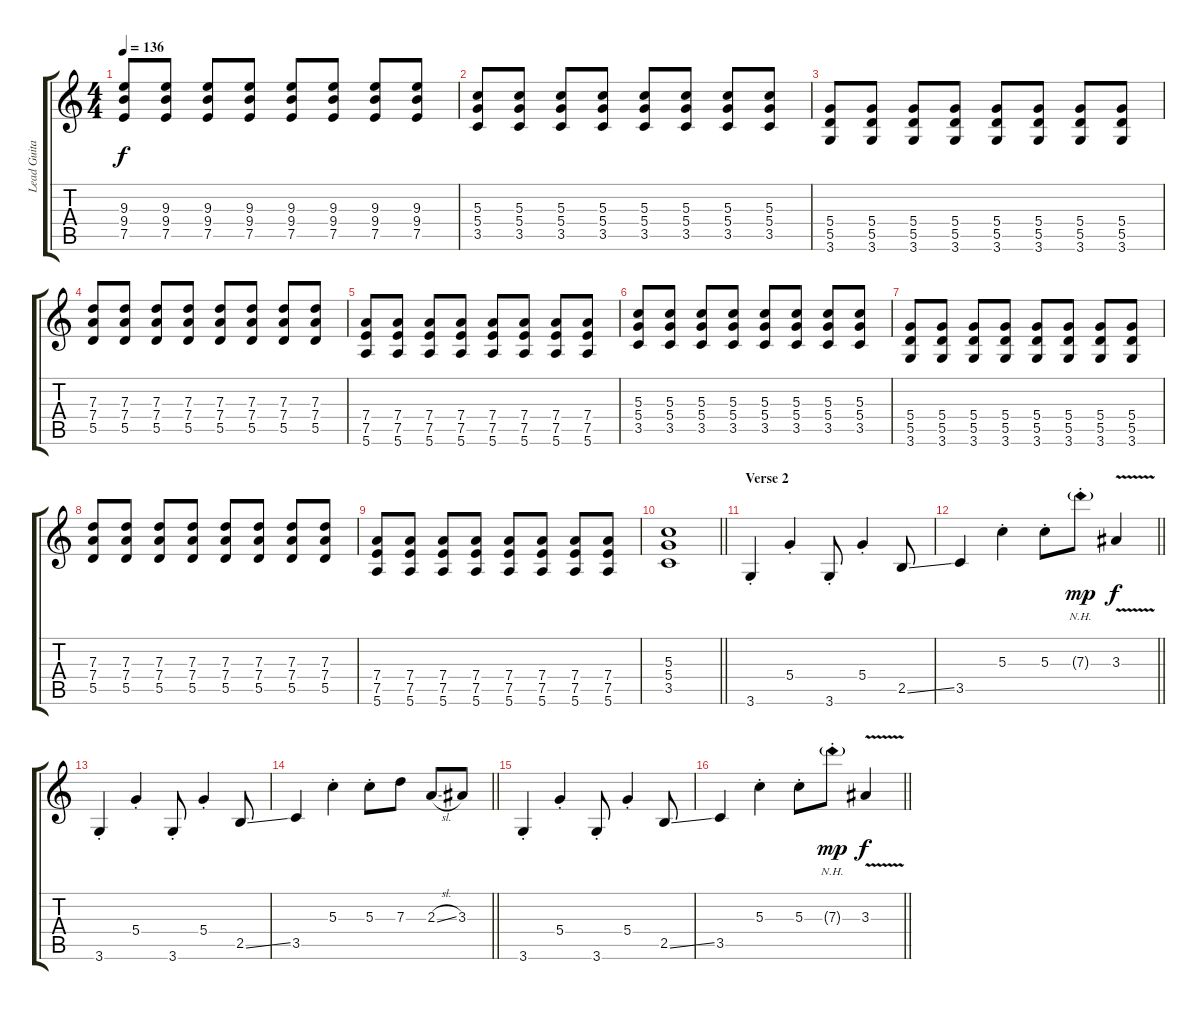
\track ("Lead Guitar" "Lead Guita") {instrument overdrivenguitar}
\staff {score tabs}
\tuning (E4 B3 G3 D3 A2 E2) {hide}
\ts (4 4)
\tempo 136
\clef g2
\ks c
(9.3 9.4 7.5).8{dy f} (9.3 9.4 7.5).8 (9.3 9.4 7.5).8 (9.3 9.4 7.5).8 (9.3 9.4 7.5).8 (9.3 9.4 7.5).8 (9.3 9.4 7.5).8 (9.3 9.4 7.5).8 |
(5.3 5.4 3.5).8 (5.3 5.4 3.5).8 (5.3 5.4 3.5).8 (5.3 5.4 3.5).8 (5.3 5.4 3.5).8 (5.3 5.4 3.5).8 (5.3 5.4 3.5).8 (5.3 5.4 3.5).8 |
(5.4 5.5 3.6).8 (5.4 5.5 3.6).8 (5.4 5.5 3.6).8 (5.4 5.5 3.6).8 (5.4 5.5 3.6).8 (5.4 5.5 3.6).8 (5.4 5.5 3.6).8 (5.4 5.5 3.6).8 |
(7.3 7.4 5.5).8 (7.3 7.4 5.5).8 (7.3 7.4 5.5).8 (7.3 7.4 5.5).8 (7.3 7.4 5.5).8 (7.3 7.4 5.5).8 (7.3 7.4 5.5).8 (7.3 7.4 5.5).8 |
(7.4 7.5 5.6).8 (7.4 7.5 5.6).8 (7.4 7.5 5.6).8 (7.4 7.5 5.6).8 (7.4 7.5 5.6).8 (7.4 7.5 5.6).8 (7.4 7.5 5.6).8 (7.4 7.5 5.6).8 |
(5.3 5.4 3.5).8 (5.3 5.4 3.5).8 (5.3 5.4 3.5).8 (5.3 5.4 3.5).8 (5.3 5.4 3.5).8 (5.3 5.4 3.5).8 (5.3 5.4 3.5).8 (5.3 5.4 3.5).8 |
(5.4 5.5 3.6).8 (5.4 5.5 3.6).8 (5.4 5.5 3.6).8 (5.4 5.5 3.6).8 (5.4 5.5 3.6).8 (5.4 5.5 3.6).8 (5.4 5.5 3.6).8 (5.4 5.5 3.6).8 |
(7.3 7.4 5.5).8 (7.3 7.4 5.5).8 (7.3 7.4 5.5).8 (7.3 7.4 5.5).8 (7.3 7.4 5.5).8 (7.3 7.4 5.5).8 (7.3 7.4 5.5).8 (7.3 7.4 5.5).8 |
(7.4 7.5 5.6).8 (7.4 7.5 5.6).8 (7.4 7.5 5.6).8 (7.4 7.5 5.6).8 (7.4 7.5 5.6).8 (7.4 7.5 5.6).8 (7.4 7.5 5.6).8 (7.4 7.5 5.6).8 |
\barLineRight lightlight
(5.3 5.4 3.5).1 |
\section ("" "Verse 2")
3.6{st}.4 5.4{st}.4 3.6{st}.8 5.4{st}.4 2.5{ss}.8 |
\barLineRight lightlight
3.5.4 5.3{st}.4 5.3{st}.8 7.3{nh g st}.8{dy mp} 3.3{v}.4{dy f} |
3.6{st}.4 5.4{st}.4 3.6{st}.8 5.4{st}.4 2.5{ss}.8 |
\barLineRight lightlight
3.5.4 5.3{st}.4 5.3{st}.8 7.3.8 2.3{sl}.8 3.3.8 |
3.6{st}.4 5.4{st}.4 3.6{st}.8 5.4{st}.4 2.5{ss}.8 |
\barLineRight lightlight
3.5.4 5.3{st}.4 5.3{st}.8 7.3{nh g st}.8{dy mp} 3.3{v}.4{dy f}
